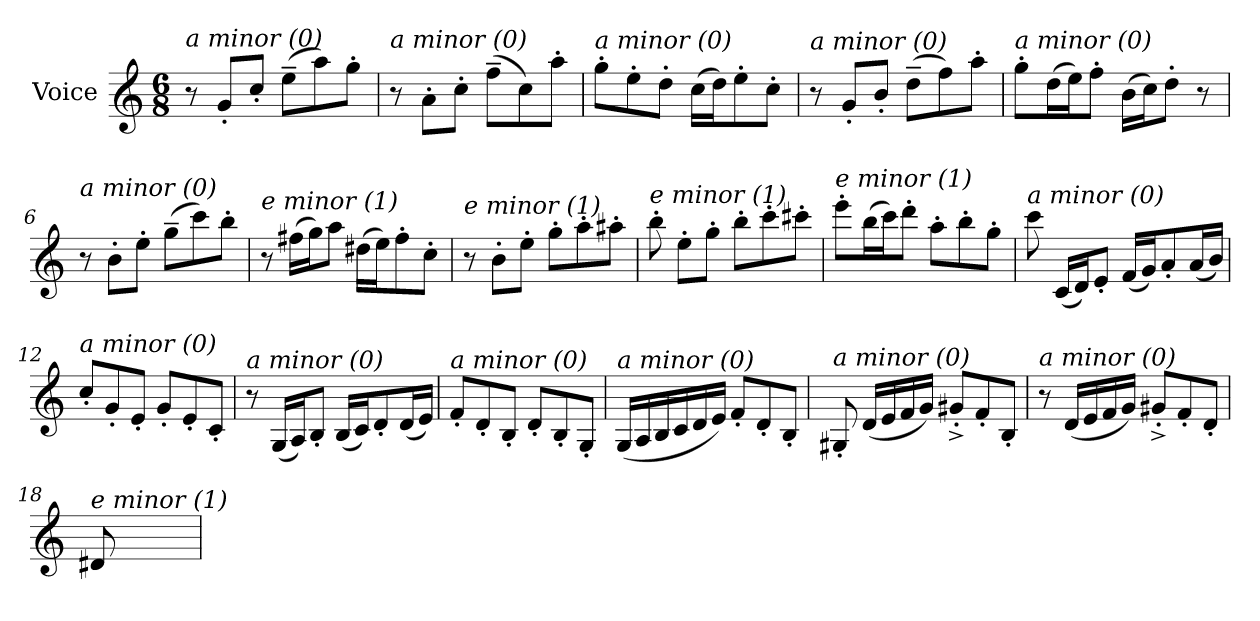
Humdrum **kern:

**kern
*part1
*staff1
*I"Voice
*clefG2
*k[]
*C:
*M6/8
=1
!LO:TX:i:t=a minor (0)
8r
8g'</L
8cc'</J
(>8ee~>\L
8aa\)
8gg'>\J
=2
!LO:TX:i:t=a minor (0)
8r
8a'>\L
8cc'>\J
(>8ff~>\L
8cc\)
8aa'>\J
=3
!LO:TX:i:t=a minor (0)
8gg'>\L
8ee'>\
8dd'>\J
(>16cc\LL
16dd\J)
8ee'>\
8cc'>\J
=4
!LO:TX:i:t=a minor (0)
8r
8g'</L
8b'</J
(>8dd~>\L
8ff\)
8aa'>\J
=5
!LO:TX:i:t=a minor (0)
8gg'>\L
(>16dd\L
16ee\J)
8ff'>\J
(>16b\LL
16cc\J)
8dd'>\J
8r
!!LO:LB:g=z
=6
!LO:TX:i:t=a minor (0)
8r
8b'>\L
8ee'>\J
(>8gg~>\L
8ccc\)
8bb'>\J
=7
!LO:TX:i:t=e minor (1)
8r
(>16ff#X\LL
16gg\J)
8aa\J
(>16dd#X\LL
16ee\J)
8ff#'>\
8cc'>\J
=8
!LO:TX:i:t=e minor (1)
8r
8b'>\L
8ee'>\J
8gg'>\L
8aa'>\
8aa#X'>\J
=9
!LO:TX:i:t=e minor (1)
8bb'>\
8ee'>\L
8gg'>\J
8bb'>\L
8ccc'>\
8ccc#X'>\J
=10
!LO:TX:i:t=e minor (1)
8eee'>\L
(>16bb\L
16ccc\J)
8ddd'>\J
8aa'>\L
8bb'>\
8gg'>\J
!!LO:LB:g=z
=11
!LO:TX:i:t=a minor (0)
8ccc\
(<16c/LL
16d/J)
8e'</J
(<16f/LL
16g/J)
8a'</
(<16a/L
16b/JJ)
=12
!LO:TX:i:t=a minor (0)
8cc'</L
8g'</
8e'</J
8g'</L
8e'</
8c'</J
=13
!LO:TX:i:t=a minor (0)
8r
(<16G/LL
16A/J)
8B'</J
(<16B/LL
16c/J)
8d'</
(<16d/L
16e/JJ)
=14
!LO:TX:i:t=a minor (0)
8f'</L
8d'</
8B'</J
8d'</L
8B'</
8G'</J
!!LO:LB:g=z
=15
!LO:TX:i:t=a minor (0)
(<16G/LL
16A/
16B/
16c/
16d/
16e/JJ)
8f'</L
8d'</
8B'</J
=16
!LO:TX:i:t=a minor (0)
8G#X'<i/
(<16d/LL
16e/
16f/
16g/JJ)
8g#X'<^<i/L
8f'</
8B'</J
=17
!LO:TX:i:t=a minor (0)
8r
(<16d/LL
16e/
16f/
16g/JJ)
8g#X^<'<i/L
8f'</
8d'</J
=18
!LO:TX:i:t=e minor (1)
8d#Xi/
=
*-
